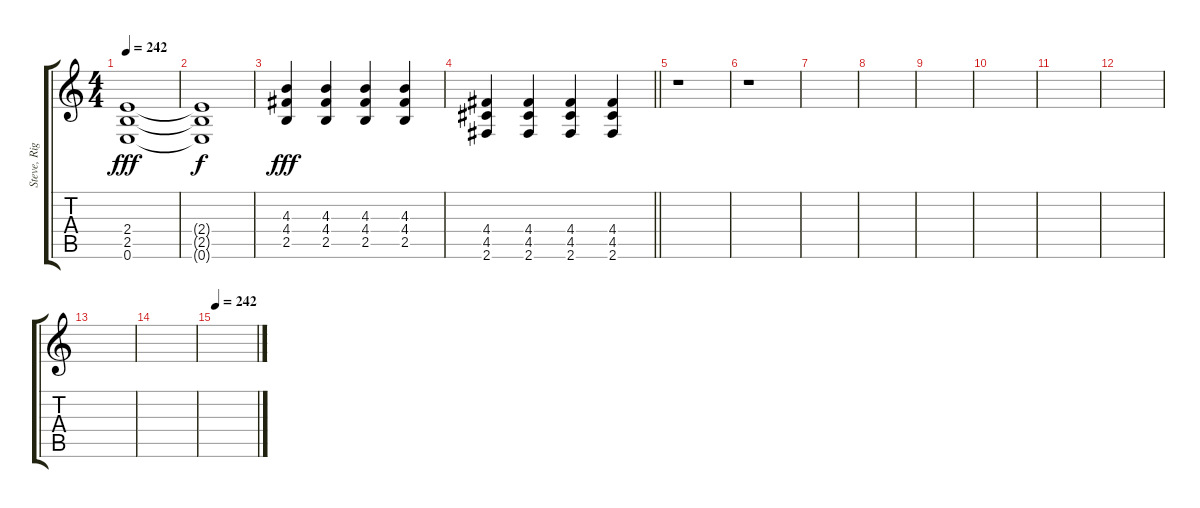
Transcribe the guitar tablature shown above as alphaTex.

\track ("Steve, Righ?" "Steve, Rig") {instrument distortionguitar}
\staff {score tabs}
\tuning (E4 B3 G3 D3 A2 E2) {hide}
\ts (4 4)
\tempo 242
\clef g2
\ks c
(2.4 2.5 0.6).1{dy fff} |
(2.4{t} 2.5{t} 0.6{t}).1{dy f} |
(4.3 4.4 2.5).4{dy fff} (4.3 4.4 2.5).4 (4.3 4.4 2.5).4 (4.3 4.4 2.5).4 |
\barLineRight lightlight
(4.4 4.5 2.6).4 (4.4 4.5 2.6).4 (4.4 4.5 2.6).4 (4.4 4.5 2.6).4 |
r.1 |
r.1 |
|
|
|
|
|
|
|
|
\tempo 242
